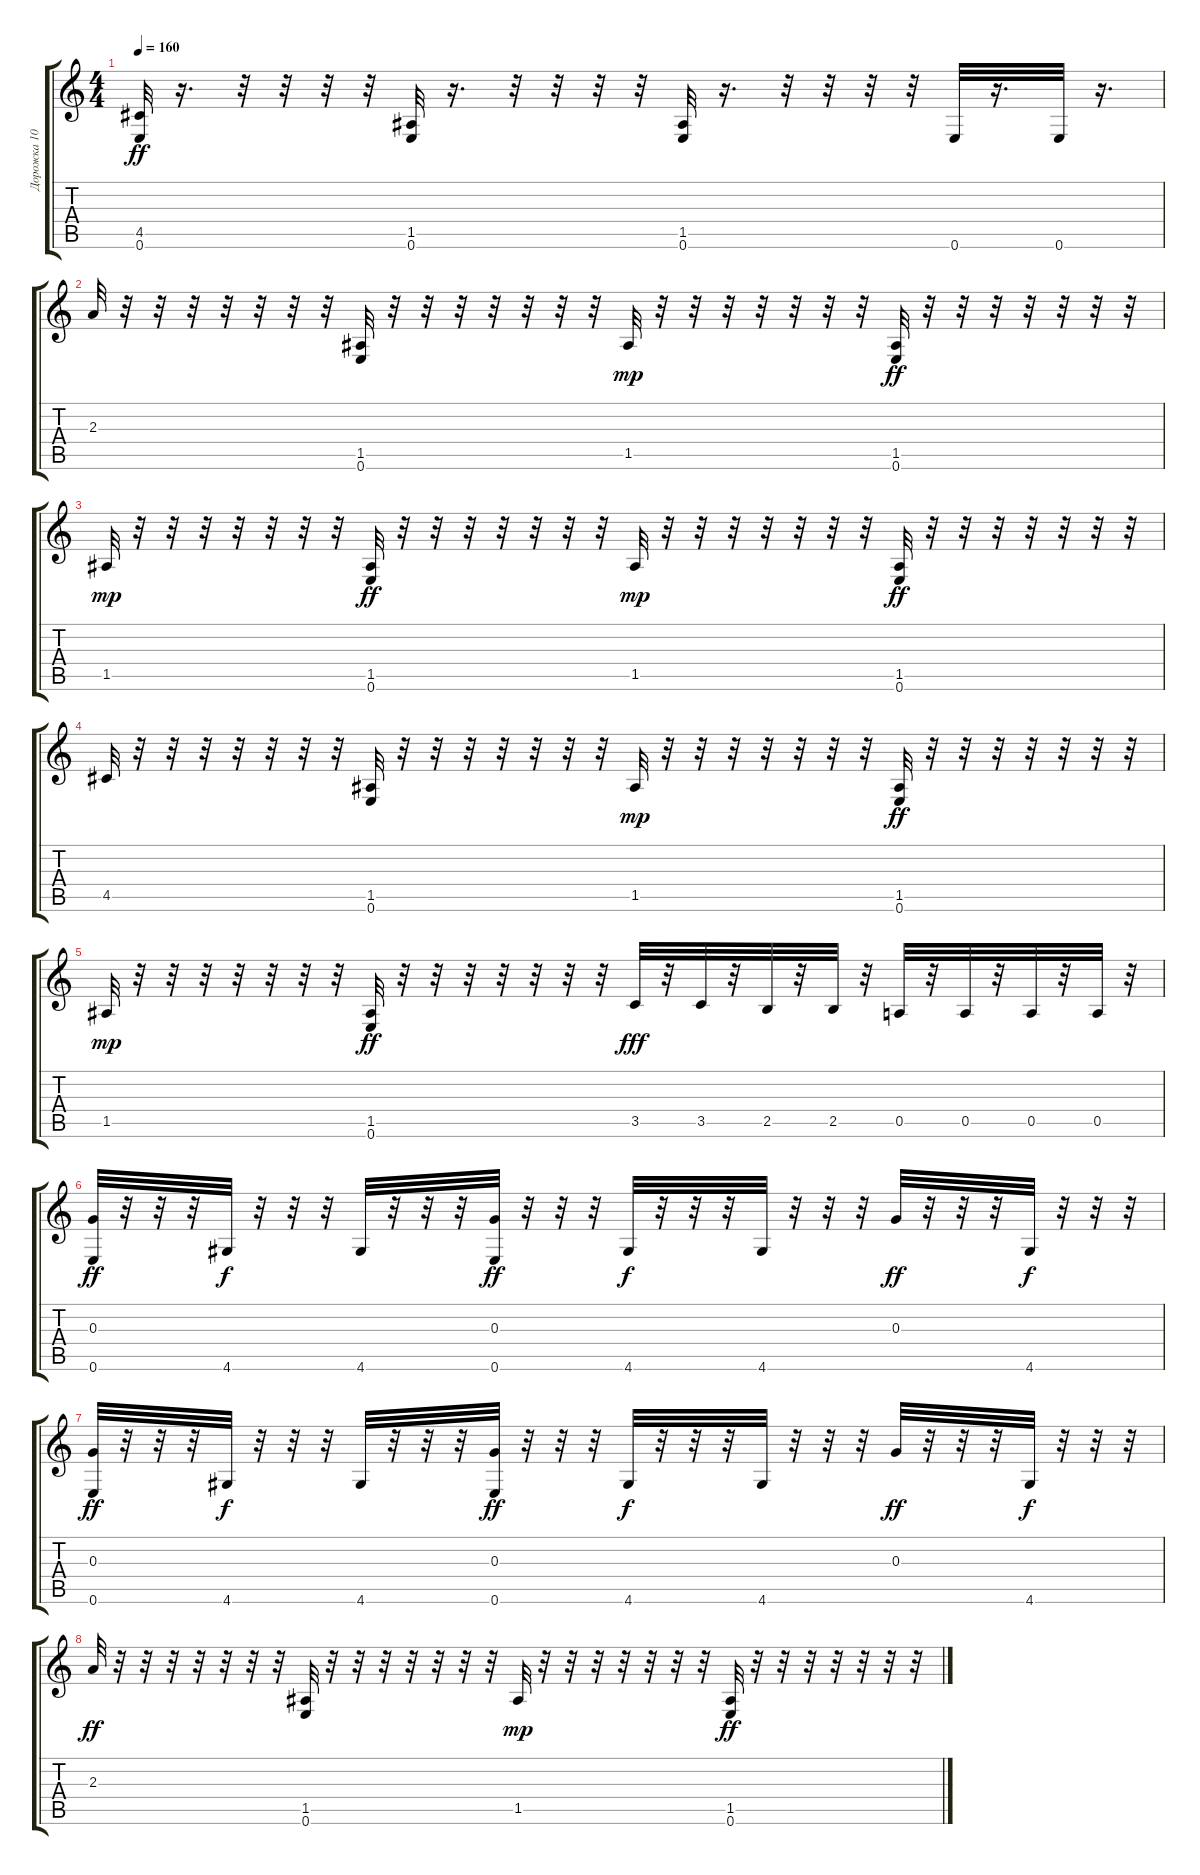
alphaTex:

\track ("Дорожка 10" "Дорожка 10") {instrument acousticguitarnylon}
\staff {score tabs}
\tuning (E4 B3 G3 D3 A2 E2) {hide}
\ts (4 4)
\tempo 160
\clef g2
\ks c
(4.5 0.6).32{dy ff} r.16{d} r.32 r.32 r.32 r.32 (1.5 0.6).32 r.16{d} r.32 r.32 r.32 r.32 (1.5 0.6).32 r.16{d} r.32 r.32 r.32 r.32 0.6.32 r.16{d} 0.6.32 r.16{d} |
2.3.32 r.32 r.32 r.32 r.32 r.32 r.32 r.32 (1.5 0.6).32 r.32 r.32 r.32 r.32 r.32 r.32 r.32 1.5.32{dy mp} r.32 r.32 r.32 r.32 r.32 r.32 r.32 (1.5 0.6).32{dy ff} r.32 r.32 r.32 r.32 r.32 r.32 r.32 |
1.5.32{dy mp} r.32 r.32 r.32 r.32 r.32 r.32 r.32 (1.5 0.6).32{dy ff} r.32 r.32 r.32 r.32 r.32 r.32 r.32 1.5.32{dy mp} r.32 r.32 r.32 r.32 r.32 r.32 r.32 (1.5 0.6).32{dy ff} r.32 r.32 r.32 r.32 r.32 r.32 r.32 |
4.5.32 r.32 r.32 r.32 r.32 r.32 r.32 r.32 (1.5 0.6).32 r.32 r.32 r.32 r.32 r.32 r.32 r.32 1.5.32{dy mp} r.32 r.32 r.32 r.32 r.32 r.32 r.32 (1.5 0.6).32{dy ff} r.32 r.32 r.32 r.32 r.32 r.32 r.32 |
1.5.32{dy mp} r.32 r.32 r.32 r.32 r.32 r.32 r.32 (1.5 0.6).32{dy ff} r.32 r.32 r.32 r.32 r.32 r.32 r.32 3.5.32{dy fff} r.32 3.5.32 r.32 2.5.32 r.32 2.5.32 r.32 0.5.32 r.32 0.5.32 r.32 0.5.32 r.32 0.5.32 r.32 |
(0.3 0.6).32{dy ff} r.32 r.32 r.32 4.6.32{dy f} r.32 r.32 r.32 4.6.32 r.32 r.32 r.32 (0.3 0.6).32{dy ff} r.32 r.32 r.32 4.6.32{dy f} r.32 r.32 r.32 4.6.32 r.32 r.32 r.32 0.3.32{dy ff} r.32 r.32 r.32 4.6.32{dy f} r.32 r.32 r.32 |
(0.3 0.6).32{dy ff} r.32 r.32 r.32 4.6.32{dy f} r.32 r.32 r.32 4.6.32 r.32 r.32 r.32 (0.3 0.6).32{dy ff} r.32 r.32 r.32 4.6.32{dy f} r.32 r.32 r.32 4.6.32 r.32 r.32 r.32 0.3.32{dy ff} r.32 r.32 r.32 4.6.32{dy f} r.32 r.32 r.32 |
2.3.32{dy ff} r.32 r.32 r.32 r.32 r.32 r.32 r.32 (1.5 0.6).32 r.32 r.32 r.32 r.32 r.32 r.32 r.32 1.5.32{dy mp} r.32 r.32 r.32 r.32 r.32 r.32 r.32 (1.5 0.6).32{dy ff} r.32 r.32 r.32 r.32 r.32 r.32 r.32
